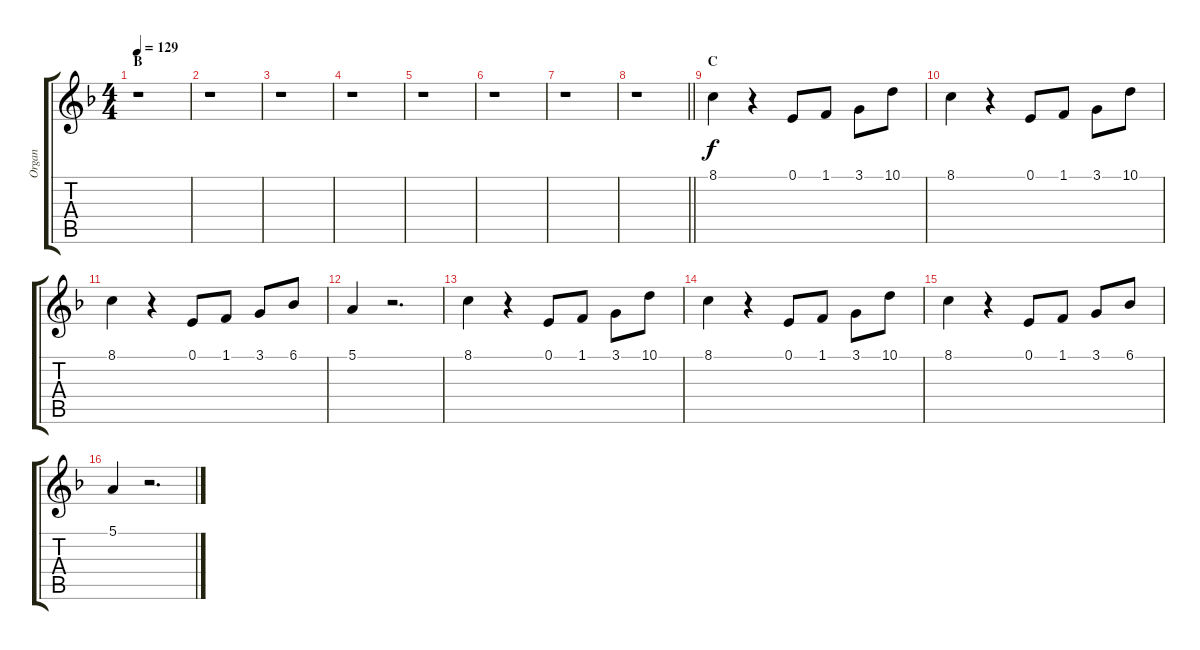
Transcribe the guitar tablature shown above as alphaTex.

\track ("Organ" "Organ") {instrument drawbarorgan}
\staff {score tabs}
\tuning (E4 B3 G3 D3 A2 E2) {hide}
\ts (4 4)
\section ("" "B")
\tempo 129
\clef g2
\ks f
r.1{dy f} |
r.1 |
r.1 |
r.1 |
r.1 |
r.1 |
r.1 |
\barLineRight lightlight
r.1 |
\section ("" "C")
8.1.4 r.4 0.1.8 1.1.8 3.1.8 10.1.8 |
8.1.4 r.4 0.1.8 1.1.8 3.1.8 10.1.8 |
8.1.4 r.4 0.1.8 1.1.8 3.1.8 6.1.8 |
5.1.4 r.2{d} |
8.1.4 r.4 0.1.8 1.1.8 3.1.8 10.1.8 |
8.1.4 r.4 0.1.8 1.1.8 3.1.8 10.1.8 |
8.1.4 r.4 0.1.8 1.1.8 3.1.8 6.1.8 |
5.1.4 r.2{d}
